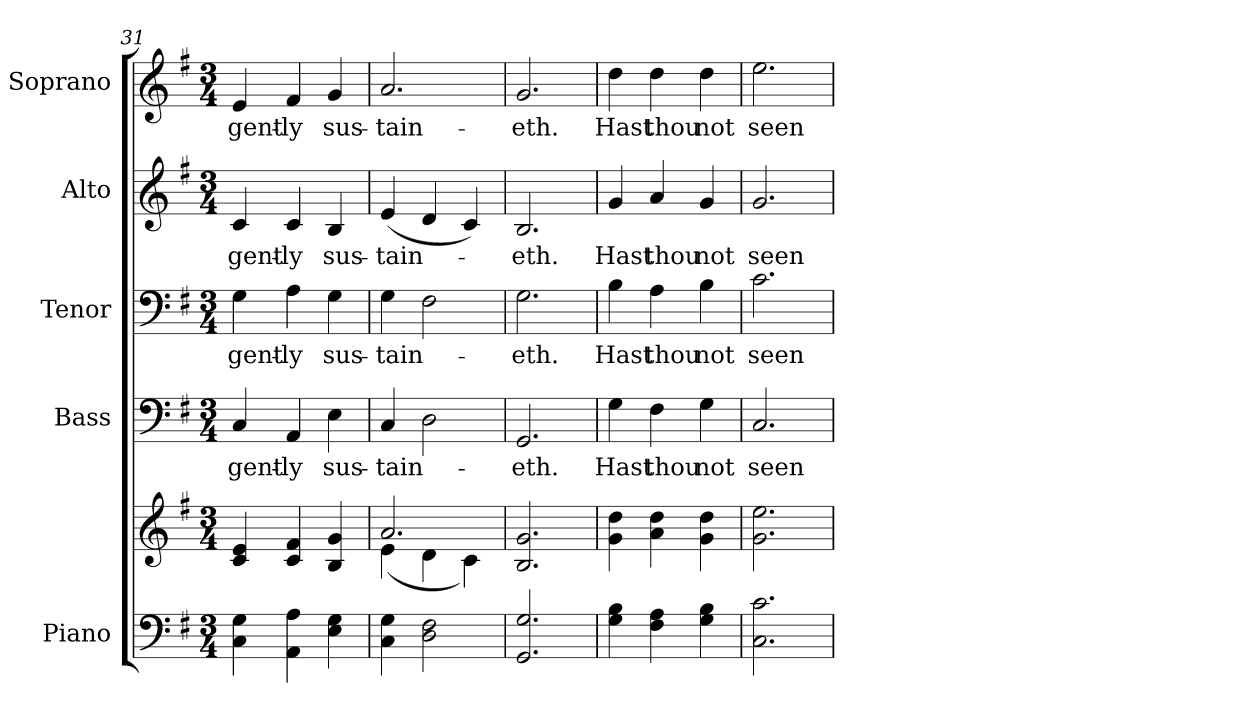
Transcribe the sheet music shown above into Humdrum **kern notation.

**kern	**kern	**kern	**text	**kern	**text	**kern	**text	**kern	**text
*part5	*part5	*part4	*part4	*part3	*part3	*part2	*part2	*part1	*part1
*staff6	*staff5	*staff4	*staff4	*staff3	*staff3	*staff2	*staff2	*staff1	*staff1
*I"Piano	*	*I"Bass	*	*I"Tenor	*	*I"Alto	*	*I"Soprano	*
*I'Pno.	*	*I'B.	*	*I'T.	*	*I'A.	*	*I'S.	*
*clefF4	*clefG2	*clefF4	*	*clefF4	*	*clefG2	*	*clefG2	*
*k[f#]	*k[f#]	*k[f#]	*	*k[f#]	*	*k[f#]	*	*k[f#]	*
*G:	*G:	*G:	*	*G:	*	*G:	*	*G:	*
*M3/4	*M3/4	*M3/4	*	*M3/4	*	*M3/4	*	*M3/4	*
=31	=31	=31	=31	=31	=31	=31	=31	=31	=31
!	!	!	!LO:LY:b:color=#000000	!	!	!	!	!	!
!	!	!	!	!	!LO:LY:b:color=#000000	!	!	!	!
!	!	!	!	!	!	!	!LO:LY:b:color=#000000	!	!
!	!	!	!	!	!	!	!	!	!LO:LY:b:color=#000000
4Ci\ 4Gi	4ci/ 4ei	4Ci/	gent-	4Gi\	gent-	4ci/	gent-	4ei/	gent-
!	!	!	!LO:LY:b:color=#000000	!	!	!	!	!	!
!	!	!	!	!	!LO:LY:b:color=#000000	!	!	!	!
!	!	!	!	!	!	!	!LO:LY:b:color=#000000	!	!
!	!	!	!	!	!	!	!	!	!LO:LY:b:color=#000000
4AAi\ 4Ai	4ci/ 4f#i	4AAi/	-ly	4Ai\	-ly	4ci/	-ly	4f#i/	-ly
!	!	!	!LO:LY:b:color=#000000	!	!	!	!	!	!
!	!	!	!	!	!LO:LY:b:color=#000000	!	!	!	!
!	!	!	!	!	!	!	!LO:LY:b:color=#000000	!	!
!	!	!	!	!	!	!	!	!	!LO:LY:b:color=#000000
4Ei\ 4Gi	4Bi/ 4gi	4Ei\	sus-	4Gi\	sus-	4Bi/	sus-	4gi/	sus-
=32	=32	=32	=32	=32	=32	=32	=32	=32	=32
*	*^	*	*	*	*	*	*	*	*
!	!	!	!	!LO:LY:b:color=#000000	!	!	!	!	!	!
!	!	!	!	!	!	!LO:LY:b:color=#000000	!	!	!	!
!	!	!	!	!	!	!	!	!LO:LY:b:color=#000000	!	!
!	!	!	!	!	!	!	!	!	!	!LO:LY:b:color=#000000
4Ci\ 4Gi	2.ai/	(4ei\	4Ci/	-tain-	4Gi\	-tain-	(4ei/	-tain-	2.ai/	-tain-
2Di\ 2F#i	.	4di\	2Di\	.	2F#i\	.	4di/	.	.	.
.	.	4ci\)	.	.	.	.	4ci/)	.	.	.
*	*v	*v	*	*	*	*	*	*	*	*
=33	=33	=33	=33	=33	=33	=33	=33	=33	=33
*	*^	*	*	*	*	*	*	*	*
!	!	!	!	!LO:LY:b:color=#000000	!	!	!	!	!	!
*	*v	*v	*	*	*	*	*	*	*	*
*	*^	*	*	*	*	*	*	*	*
!	!	!	!	!	!	!LO:LY:b:color=#000000	!	!	!	!
*	*v	*v	*	*	*	*	*	*	*	*
*	*^	*	*	*	*	*	*	*	*
!	!	!	!	!	!	!	!	!LO:LY:b:color=#000000	!	!
*	*v	*v	*	*	*	*	*	*	*	*
*	*^	*	*	*	*	*	*	*	*
!	!	!	!	!	!	!	!	!	!	!LO:LY:b:color=#000000
*	*v	*v	*	*	*	*	*	*	*	*
2.GGi/ 2.Gi	2.Bi/ 2.gi	2.GGi/	-eth.	2.Gi\	-eth.	2.Bi/	-eth.	2.gi/	-eth.
!!LO:PB:g=z
=34	=34	=34	=34	=34	=34	=34	=34	=34	=34
!	!	!	!LO:LY:b:color=#000000	!	!	!	!	!	!
!	!	!	!	!	!LO:LY:b:color=#000000	!	!	!	!
!	!	!	!	!	!	!	!LO:LY:b:color=#000000	!	!
!	!	!	!	!	!	!	!	!	!LO:LY:b:color=#000000
4Gi\ 4Bi	4gi\ 4ddi	4Gi\	Hast	4Bi\	Hast	4gi/	Hast	4ddi\	Hast
!	!	!	!LO:LY:b:color=#000000	!	!	!	!	!	!
!	!	!	!	!	!LO:LY:b:color=#000000	!	!	!	!
!	!	!	!	!	!	!	!LO:LY:b:color=#000000	!	!
!	!	!	!	!	!	!	!	!	!LO:LY:b:color=#000000
4F#i\ 4Ai	4ai\ 4ddi	4F#i\	thou	4Ai\	thou	4ai/	thou	4ddi\	thou
!	!	!	!LO:LY:b:color=#000000	!	!	!	!	!	!
!	!	!	!	!	!LO:LY:b:color=#000000	!	!	!	!
!	!	!	!	!	!	!	!LO:LY:b:color=#000000	!	!
!	!	!	!	!	!	!	!	!	!LO:LY:b:color=#000000
4Gi\ 4Bi	4gi\ 4ddi	4Gi\	not	4Bi\	not	4gi/	not	4ddi\	not
=35	=35	=35	=35	=35	=35	=35	=35	=35	=35
!	!	!	!LO:LY:b:color=#000000	!	!	!	!	!	!
!	!	!	!	!	!LO:LY:b:color=#000000	!	!	!	!
!	!	!	!	!	!	!	!LO:LY:b:color=#000000	!	!
!	!	!	!	!	!	!	!	!	!LO:LY:b:color=#000000
2.Ci\ 2.ci	2.gi\ 2.eei	2.Ci/	seen	2.ci\	seen	2.gi/	seen	2.eei\	seen
=	=	=	=	=	=	=	=	=	=
*-	*-	*-	*-	*-	*-	*-	*-	*-	*-
